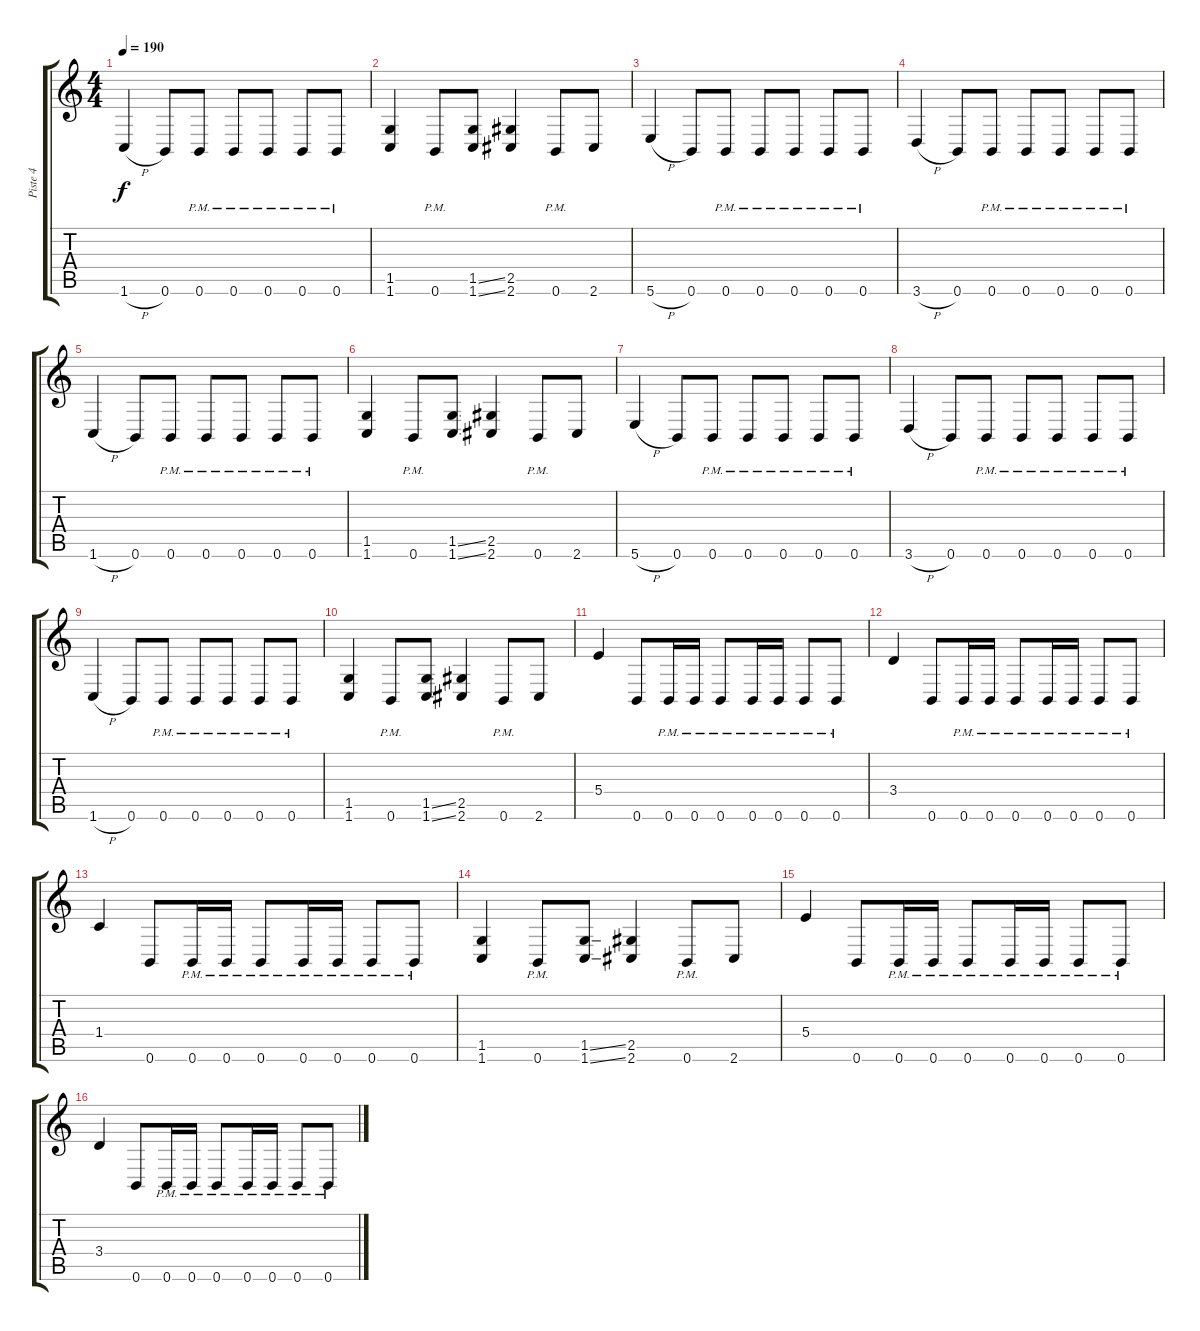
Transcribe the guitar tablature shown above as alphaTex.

\track ("Piste 4" "Piste 4") {instrument distortionguitar}
\staff {score tabs}
\tuning (Db4 Ab3 E3 B2 Gb2 B1) {hide}
\ts (4 4)
\tempo 190
\clef g2
\ks c
1.6{h}.4{dy f} 0.6.8 0.6{pm}.8 0.6{pm}.8 0.6{pm}.8 0.6{pm}.8 0.6{pm}.8 |
(1.5 1.6).4 0.6{pm}.8 (1.5{ss} 1.6{ss}).8 (2.5 2.6).4 0.6{pm}.8 2.6.8 |
5.6{h}.4 0.6.8 0.6{pm}.8 0.6{pm}.8 0.6{pm}.8 0.6{pm}.8 0.6{pm}.8 |
3.6{h}.4 0.6.8 0.6{pm}.8 0.6{pm}.8 0.6{pm}.8 0.6{pm}.8 0.6{pm}.8 |
1.6{h}.4 0.6.8 0.6{pm}.8 0.6{pm}.8 0.6{pm}.8 0.6{pm}.8 0.6{pm}.8 |
(1.5 1.6).4 0.6{pm}.8 (1.5{ss} 1.6{ss}).8 (2.5 2.6).4 0.6{pm}.8 2.6.8 |
5.6{h}.4 0.6.8 0.6{pm}.8 0.6{pm}.8 0.6{pm}.8 0.6{pm}.8 0.6{pm}.8 |
3.6{h}.4 0.6.8 0.6{pm}.8 0.6{pm}.8 0.6{pm}.8 0.6{pm}.8 0.6{pm}.8 |
1.6{h}.4 0.6.8 0.6{pm}.8 0.6{pm}.8 0.6{pm}.8 0.6{pm}.8 0.6{pm}.8 |
(1.5 1.6).4 0.6{pm}.8 (1.5{ss} 1.6{ss}).8 (2.5 2.6).4 0.6{pm}.8 2.6.8 |
5.4.4 0.6.8 0.6{pm}.16 0.6{pm}.16 0.6{pm}.8 0.6{pm}.16 0.6{pm}.16 0.6{pm}.8 0.6{pm}.8 |
3.4.4 0.6.8 0.6{pm}.16 0.6{pm}.16 0.6{pm}.8 0.6{pm}.16 0.6{pm}.16 0.6{pm}.8 0.6{pm}.8 |
1.4.4 0.6.8 0.6{pm}.16 0.6{pm}.16 0.6{pm}.8 0.6{pm}.16 0.6{pm}.16 0.6{pm}.8 0.6{pm}.8 |
(1.5 1.6).4 0.6{pm}.8 (1.5{ss} 1.6{ss}).8 (2.5 2.6).4 0.6{pm}.8 2.6.8 |
5.4.4 0.6.8 0.6{pm}.16 0.6{pm}.16 0.6{pm}.8 0.6{pm}.16 0.6{pm}.16 0.6{pm}.8 0.6{pm}.8 |
3.4.4 0.6.8 0.6{pm}.16 0.6{pm}.16 0.6{pm}.8 0.6{pm}.16 0.6{pm}.16 0.6{pm}.8 0.6{pm}.8
